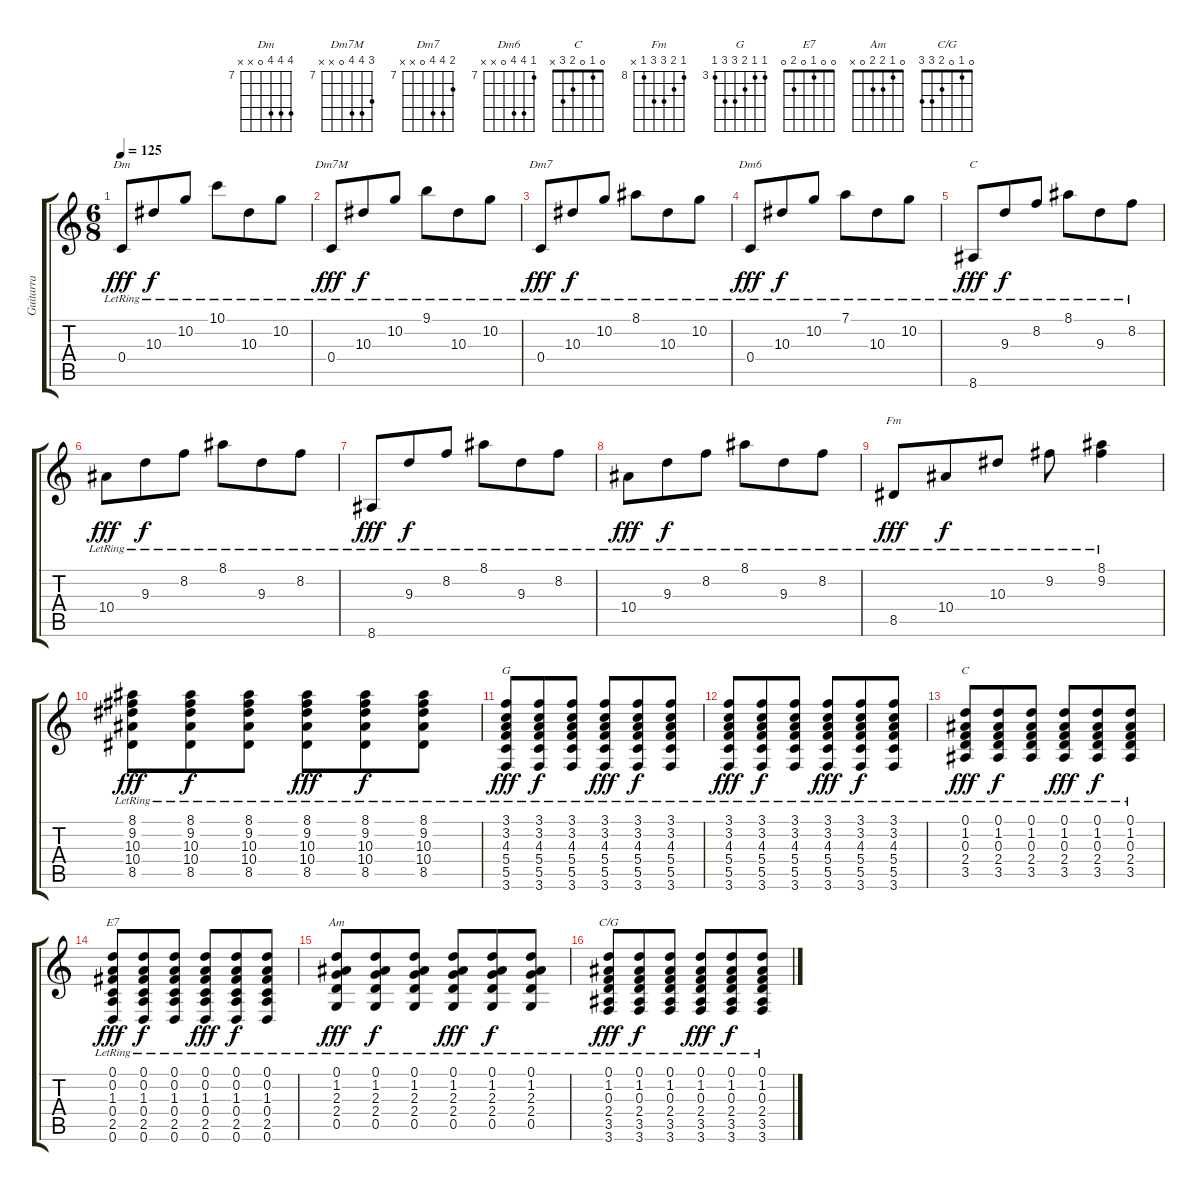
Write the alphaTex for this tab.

\track ("Guitarra" "Guitarra") {instrument acousticguitarnylon}
\staff {score tabs}
\tuning (D4 A3 F3 C3 G2 D2) {hide}
\chord ("Dm" 10 10 10 0 x x) {firstfret 7}
\chord ("Dm7M" 9 10 10 0 x x) {firstfret 7}
\chord ("Dm7" 8 10 10 0 x x) {firstfret 7}
\chord ("Dm6" 7 10 10 0 x x) {firstfret 7}
\chord ("C" 8 8 9 10 10 8) {firstfret 8}
\chord ("Fm" 8 9 10 10 8 x) {firstfret 8}
\chord ("G" 3 3 4 5 5 3) {firstfret 3}
\chord ("C" 0 1 0 2 3 x)
\chord ("E7" 0 0 1 0 2 0)
\chord ("Am" 0 1 2 2 0 x)
\chord ("C/G" 0 1 0 2 3 3)
\ts (6 8)
\tempo 125
\clef g2
\ks c
0.4{lr}.8{ch "Dm" dy fff} 10.3{lr}.8{dy f} 10.2{lr}.8 10.1{lr}.8 10.3{lr}.8 10.2{lr}.8 |
0.4{lr}.8{ch "Dm7M" dy fff} 10.3{lr}.8{dy f} 10.2{lr}.8 9.1{lr}.8 10.3{lr}.8 10.2{lr}.8 |
0.4{lr}.8{ch "Dm7" dy fff} 10.3{lr}.8{dy f} 10.2{lr}.8 8.1{lr}.8 10.3{lr}.8 10.2{lr}.8 |
0.4{lr}.8{ch "Dm6" dy fff} 10.3{lr}.8{dy f} 10.2{lr}.8 7.1{lr}.8 10.3{lr}.8 10.2{lr}.8 |
8.6{lr}.8{ch "C" dy fff} 9.3{lr}.8{dy f} 8.2{lr}.8 8.1{lr}.8 9.3{lr}.8 8.2{lr}.8 |
10.4{lr}.8{dy fff} 9.3{lr}.8{dy f} 8.2{lr}.8 8.1{lr}.8 9.3{lr}.8 8.2{lr}.8 |
8.6{lr}.8{dy fff} 9.3{lr}.8{dy f} 8.2{lr}.8 8.1{lr}.8 9.3{lr}.8 8.2{lr}.8 |
10.4{lr}.8{dy fff} 9.3{lr}.8{dy f} 8.2{lr}.8 8.1{lr}.8 9.3{lr}.8 8.2{lr}.8 |
8.5{lr}.8{ch "Fm" dy fff} 10.4{lr}.8{dy f} 10.3{lr}.8 9.2{lr}.8 (8.1{lr} 9.2{lr}).4 |
(8.1{lr} 9.2{lr} 10.3{lr} 10.4{lr} 8.5{lr}).8{dy fff} (8.1{lr} 9.2{lr} 10.3{lr} 10.4{lr} 8.5{lr}).8{dy f} (8.1{lr} 9.2{lr} 10.3{lr} 10.4{lr} 8.5{lr}).8 (8.1{lr} 9.2{lr} 10.3{lr} 10.4{lr} 8.5{lr}).8{dy fff} (8.1{lr} 9.2{lr} 10.3{lr} 10.4{lr} 8.5{lr}).8{dy f} (8.1{lr} 9.2{lr} 10.3{lr} 10.4{lr} 8.5{lr}).8 |
(3.1{lr} 3.2{lr} 4.3{lr} 5.4{lr} 5.5{lr} 3.6{lr}).8{ch "G" dy fff} (3.1{lr} 3.2{lr} 4.3{lr} 5.4{lr} 5.5{lr} 3.6{lr}).8{dy f} (3.1{lr} 3.2{lr} 4.3{lr} 5.4{lr} 5.5{lr} 3.6{lr}).8 (3.1{lr} 3.2{lr} 4.3{lr} 5.4{lr} 5.5{lr} 3.6{lr}).8{dy fff} (3.1{lr} 3.2{lr} 4.3{lr} 5.4{lr} 5.5{lr} 3.6{lr}).8{dy f} (3.1{lr} 3.2{lr} 4.3{lr} 5.4{lr} 5.5{lr} 3.6{lr}).8 |
(3.1{lr} 3.2{lr} 4.3{lr} 5.4{lr} 5.5{lr} 3.6{lr}).8{dy fff} (3.1{lr} 3.2{lr} 4.3{lr} 5.4{lr} 5.5{lr} 3.6{lr}).8{dy f} (3.1{lr} 3.2{lr} 4.3{lr} 5.4{lr} 5.5{lr} 3.6{lr}).8 (3.1{lr} 3.2{lr} 4.3{lr} 5.4{lr} 5.5{lr} 3.6{lr}).8{dy fff} (3.1{lr} 3.2{lr} 4.3{lr} 5.4{lr} 5.5{lr} 3.6{lr}).8{dy f} (3.1{lr} 3.2{lr} 4.3{lr} 5.4{lr} 5.5{lr} 3.6{lr}).8 |
(0.1{lr} 1.2{lr} 0.3{lr} 2.4{lr} 3.5{lr}).8{ch "C" dy fff} (0.1{lr} 1.2{lr} 0.3{lr} 2.4{lr} 3.5{lr}).8{dy f} (0.1{lr} 1.2{lr} 0.3{lr} 2.4{lr} 3.5{lr}).8 (0.1{lr} 1.2{lr} 0.3{lr} 2.4{lr} 3.5{lr}).8{dy fff} (0.1{lr} 1.2{lr} 0.3{lr} 2.4{lr} 3.5{lr}).8{dy f} (0.1{lr} 1.2{lr} 0.3{lr} 2.4{lr} 3.5{lr}).8 |
(0.1{lr} 0.2{lr} 1.3{lr} 0.4{lr} 2.5{lr} 0.6{lr}).8{ch "E7" dy fff} (0.1{lr} 0.2{lr} 1.3{lr} 0.4{lr} 2.5{lr} 0.6{lr}).8{dy f} (0.1{lr} 0.2{lr} 1.3{lr} 0.4{lr} 2.5{lr} 0.6{lr}).8 (0.1{lr} 0.2{lr} 1.3{lr} 0.4{lr} 2.5{lr} 0.6{lr}).8{dy fff} (0.1{lr} 0.2{lr} 1.3{lr} 0.4{lr} 2.5{lr} 0.6{lr}).8{dy f} (0.1{lr} 0.2{lr} 1.3{lr} 0.4{lr} 2.5{lr} 0.6{lr}).8 |
(0.1{lr} 1.2{lr} 2.3{lr} 2.4{lr} 0.5{lr}).8{ch "Am" dy fff} (0.1{lr} 1.2{lr} 2.3{lr} 2.4{lr} 0.5{lr}).8{dy f} (0.1{lr} 1.2{lr} 2.3{lr} 2.4{lr} 0.5{lr}).8 (0.1{lr} 1.2{lr} 2.3{lr} 2.4{lr} 0.5{lr}).8{dy fff} (0.1{lr} 1.2{lr} 2.3{lr} 2.4{lr} 0.5{lr}).8{dy f} (0.1{lr} 1.2{lr} 2.3{lr} 2.4{lr} 0.5{lr}).8 |
(0.1{lr} 1.2{lr} 0.3{lr} 2.4{lr} 3.5{lr} 3.6{lr}).8{ch "C/G" dy fff} (0.1{lr} 1.2{lr} 0.3{lr} 2.4{lr} 3.5{lr} 3.6{lr}).8{dy f} (0.1{lr} 1.2{lr} 0.3{lr} 2.4{lr} 3.5{lr} 3.6{lr}).8 (0.1{lr} 1.2{lr} 0.3{lr} 2.4{lr} 3.5{lr} 3.6{lr}).8{dy fff} (0.1{lr} 1.2{lr} 0.3{lr} 2.4{lr} 3.5{lr} 3.6{lr}).8{dy f} (0.1{lr} 1.2{lr} 0.3{lr} 2.4{lr} 3.5{lr} 3.6{lr}).8
